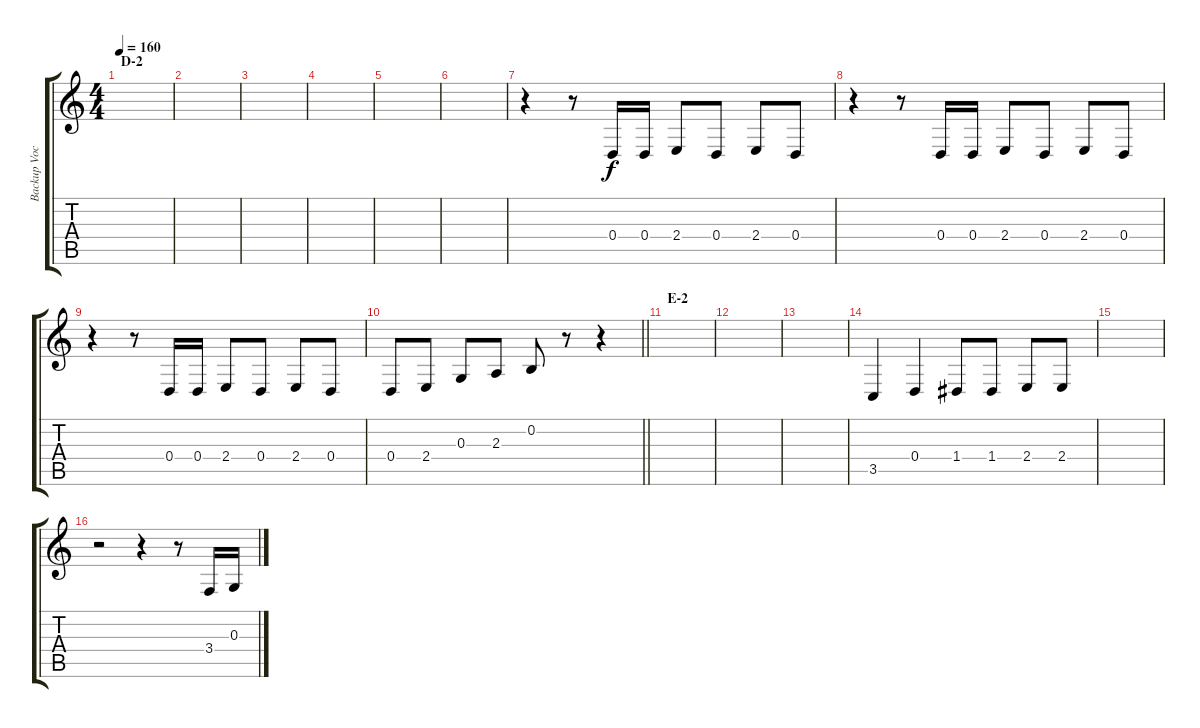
\track ("Backup Vocals" "Backup Voc") {instrument altosax}
\staff {score tabs}
\tuning (E4 B3 G3 D3 A2 E2) {hide}
\ts (4 4)
\section ("" "D-2")
\tempo 160
\clef g2
\ks c
|
|
|
|
|
|
r.4 r.8 0.4.16 0.4.16 2.4.8 0.4.8 2.4.8 0.4.8 |
r.4 r.8 0.4.16 0.4.16 2.4.8 0.4.8 2.4.8 0.4.8 |
r.4 r.8 0.4.16 0.4.16 2.4.8 0.4.8 2.4.8 0.4.8 |
\barLineRight lightlight
0.4.8 2.4.8 0.3.8 2.3.8 0.2.8 r.8 r.4 |
\section ("" "E-2")
|
|
|
3.5.4 0.4.4 1.4.8 1.4.8 2.4.8 2.4.8 |
|
r.2 r.4 r.8 3.4.16 0.3.16
